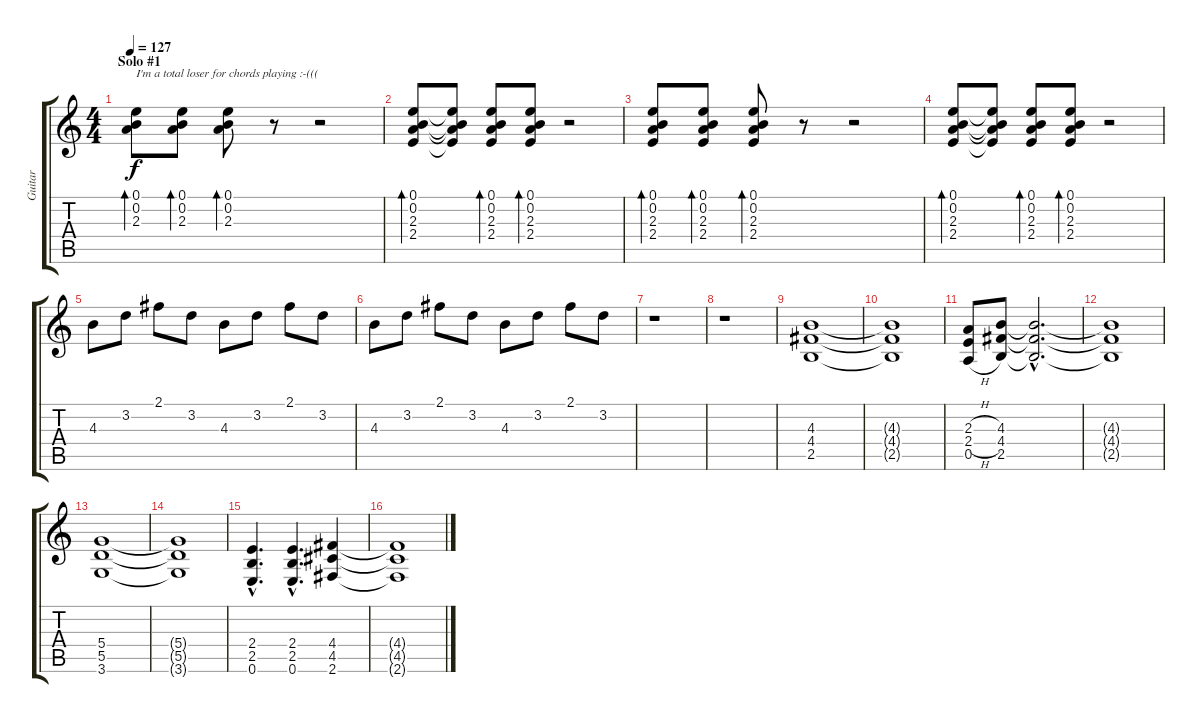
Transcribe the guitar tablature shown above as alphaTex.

\track ("Guitar" "Guitar") {instrument overdrivenguitar}
\staff {score tabs}
\tuning (E4 B3 G3 D3 A2 E2) {hide}
\ts (4 4)
\section ("" "Solo #1")
\tempo 127
\clef g2
\ks c
(0.1 0.2 2.3).8{bd 30 txt "I'm a total loser for chords playing :-(((" dy f volume 8 instrument acousticguitarsteel} (0.1 0.2 2.3).8{bd 30} (0.1 0.2 2.3).8{bd 30} r.8 r.2 |
(0.1 0.2 2.3 2.4).8{bd 30 instrument acousticguitarsteel} (0.1{t} 0.2{t} 2.3{t} 2.4{t}).8 (0.1 0.2 2.3 2.4).8{bd 30} (0.1 0.2 2.3 2.4).8{bd 30} r.2 |
(0.1 0.2 2.3 2.4).8{bd 30 instrument acousticguitarsteel} (0.1 0.2 2.3 2.4).8{bd 30} (0.1 0.2 2.3 2.4).8{bd 30} r.8 r.2 |
(0.1 0.2 2.3 2.4).8{bd 30 instrument acousticguitarsteel} (0.1{t} 0.2{t} 2.3{t} 2.4{t}).8 (0.1 0.2 2.3 2.4).8{bd 30} (0.1 0.2 2.3 2.4).8{bd 30} r.2 |
4.3.8 3.2.8 2.1.8 3.2.8 4.3.8 3.2.8 2.1.8 3.2.8 |
4.3.8 3.2.8 2.1.8 3.2.8 4.3.8 3.2.8 2.1.8 3.2.8 |
r.1 |
r.1 |
(4.3 4.4 2.5).1{instrument overdrivenguitar} |
(4.3{t} 4.4{t} 2.5{t}).1 |
(2.3{h} 2.4{h} 0.5{h}).8 (4.3 4.4 2.5).8 (4.3{hac t} 4.4{hac t} 2.5{hac t}).2{d} |
(4.3{t} 4.4{t} 2.5{t}).1 |
(5.4 5.5 3.6).1 |
(5.4{t} 5.5{t} 3.6{t}).1 |
(2.4{hac} 2.5{hac} 0.6{hac}).4{d} (2.4{hac} 2.5{hac} 0.6{hac}).4{d} (4.4 4.5 2.6).4 |
(4.4{t} 4.5{t} 2.6{t}).1
